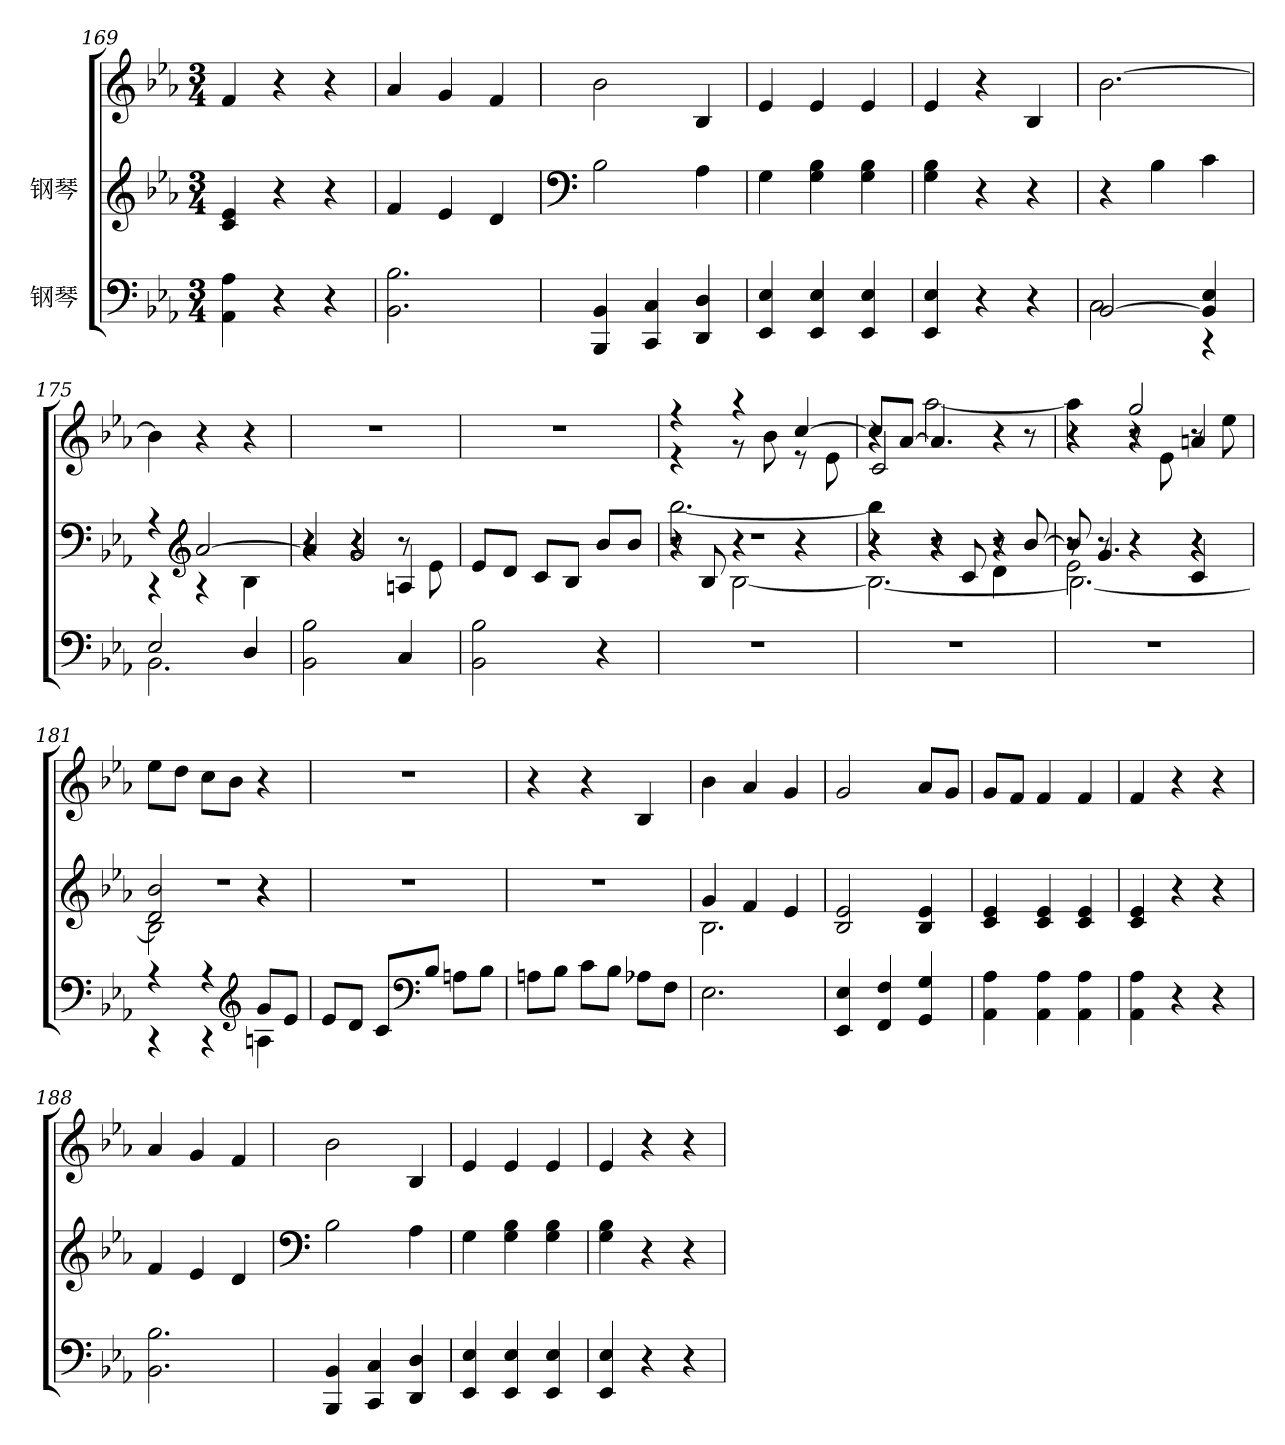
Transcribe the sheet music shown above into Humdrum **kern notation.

**kern	**kern	**kern
*part2	*part1	*part1
*staff3	*staff2	*staff1
*I"钢琴	*I"钢琴	*
*clefF4	*clefG2	*clefG2
*k[b-e-a-]	*k[b-e-a-]	*k[b-e-a-]
*M3/4	*M3/4	*M3/4
=169	=169	=169
4AA-\ 4A-\	4c/ 4e-/	4f/
4r	4r	4r
4r	4r	4r
=170	=170	=170
2.BB-\ 2.B-\	4f/	4a-/
.	4e-/	4g/
.	4d/	4f/
!!LO:LB:g=z
=171	=171	=171
*	*clefF4	*
4BBB-/ 4BB-/	2B-\	2b-\
4CC/ 4C/	.	.
4DD/ 4D/	4A-\	4B-/
=172	=172	=172
4EE-/ 4E-/	4G\	4e-/
4EE-/ 4E-/	4G\ 4B-\	4e-/
4EE-/ 4E-/	4G\ 4B-\	4e-/
=173	=173	=173
4EE-/ 4E-/	4G\ 4B-\	4e-/
4r	4r	4r
4r	4r	4B-/
=174	=174	=174
*^	*	*
[2BB-/	2C\	4r	[2.b-\
.	.	4B-\	.
4BB-/] 4E-/	4r	4c\	.
=175	=175	=175	=175
*	*	*^	*
2E-/	2.BB-\	4r	4r	4b-\]
*	*	*clefG2	*	*
.	.	[2a-/	4r	4r
4D/	.	.	4B-\	4r
*v	*v	*	*	*
=176	=176	=176	=176
*	*	*^	*
2BB-\ 2B-\	4a-/]	4r	4r	2.r
.	2g/	4r	4r	.
4C/	.	8r	4An/	.
.	.	8e-\	.	.
*	*v	*v	*v	*
=177	=177	=177
2BB-\ 2B-\	8e-/L	2.r
.	8d/J	.
.	8c/L	.
.	8B-/J	.
4r	8b-/L	.
.	8b-/J	.
!!LO:PB:g=z
=178	=178	=178
*	*^	*^
*	*	*^	*	*
*	*	*	*^	*	*
2.r	2.r	[2.bb-\	8r	4r	4r	4r
.	.	.	8B-/	.	.	.
.	.	.	4r	[2B-\	4r	8r
.	.	.	.	.	.	8b-\
.	.	.	4r	.	[4cc/	8r
.	.	.	.	.	.	8e-\
=179	=179	=179	=179	=179	=179	=179
*	*	*	*	*	*	*^
2.r	4r	4bb-\]	4r	2.B-\_	8cc/L]	4r	2c/
.	.	.	.	.	[8a-/J	.	.
.	4r	4r	8r	.	4.a-/]	[2aa-\	.
.	.	.	8c/	.	.	.	.
.	8r	4d\	4r	.	.	.	4r
.	[8b-/	.	.	.	8r	.	.
=180	=180	=180	=180	=180	=180	=180	=180
2.r	8b-/]	2e-\	8r	2.B-\_	4r	4aa-\]	4r
.	8r	.	4.g/	.	.	.	.
.	4r	.	.	.	2gg/	8r	4r
.	.	.	.	.	.	8e-\	.
.	4r	4r	4c/	.	.	8r	4an/
.	.	.	.	.	.	8ee-\	.
*	*	*	*v	*v	*	*	*
*	*	*	*	*v	*v	*v
=181	=181	=181	=181	=181
*^	*	*	*	*
4r	4r	2.r	2d/ 2b-/	2B-\]	8ee-\L
.	.	.	.	.	8dd\J
4r	4r	.	.	.	8cc\L
.	.	.	.	.	8b-\J
*clefG2	*	*	*	*	*
8g/L	4An\	.	4r	4r	4r
8e-/J	.	.	.	.	.
*v	*v	*	*	*	*
*	*v	*v	*v	*
!!LO:LB:g=z
=182	=182	=182
8e-/L	2.r	2.r
8d/J	.	.
8c/L	.	.
*clefF4	*	*
8B-/J	.	.
8An\L	.	.
8B-\J	.	.
=183	=183	=183
8An\L	2.r	4r
8B-\J	.	.
8c\L	.	4r
8B-\J	.	.
8A-X\L	.	4B-/
8F\J	.	.
=184	=184	=184
*	*^	*
2.E-\	4g/	2.B-\	4b-\
.	4f/	.	4a-/
.	4e-/	.	4g/
*	*v	*v	*
=185	=185	=185
4EE-/ 4E-/	2B-/ 2e-/	2g/
4FF/ 4F/	.	.
4GG/ 4G/	4B-/ 4e-/	8a-/L
.	.	8g/J
=186	=186	=186
4AA-\ 4A-\	4c/ 4e-/	8g/L
.	.	8f/J
4AA-\ 4A-\	4c/ 4e-/	4f/
4AA-\ 4A-\	4c/ 4e-/	4f/
=187	=187	=187
4AA-\ 4A-\	4c/ 4e-/	4f/
4r	4r	4r
4r	4r	4r
=188	=188	=188
2.BB-\ 2.B-\	4f/	4a-/
.	4e-/	4g/
.	4d/	4f/
!!LO:LB:g=z
=189	=189	=189
*	*clefF4	*
4BBB-/ 4BB-/	2B-\	2b-\
4CC/ 4C/	.	.
4DD/ 4D/	4A-\	4B-/
=190	=190	=190
4EE-/ 4E-/	4G\	4e-/
4EE-/ 4E-/	4G\ 4B-\	4e-/
4EE-/ 4E-/	4G\ 4B-\	4e-/
=191	=191	=191
4EE-/ 4E-/	4G\ 4B-\	4e-/
4r	4r	4r
4r	4r	4r
=	=	=
*-	*-	*-
